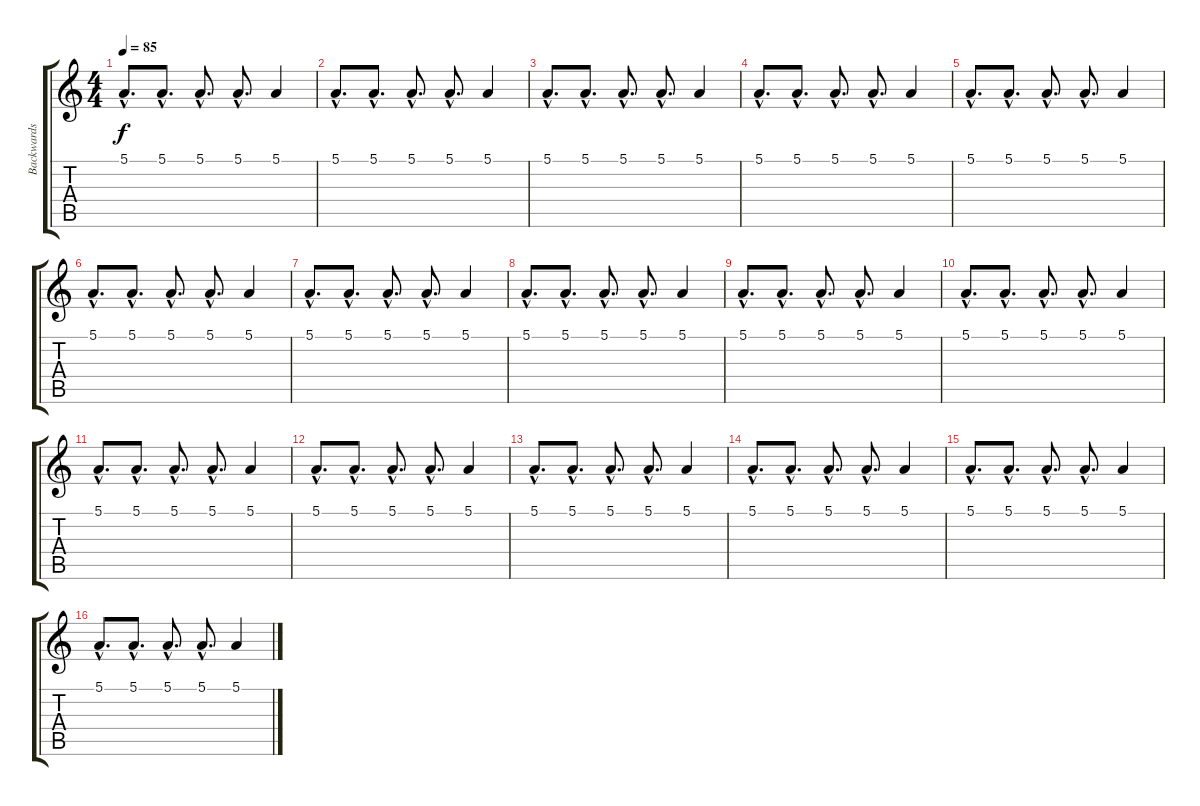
\track ("Backwards track sound" "Backwards ") {instrument guitarfretnoise}
\staff {score tabs}
\tuning (E4 B3 G3 D3 A2 E2) {hide}
\ts (4 4)
\tempo 85
\clef g2
\ks c
5.1{hac}.8{d dy f instrument guitarfretnoise} 5.1{hac}.8{d} 5.1{hac}.8{d} 5.1{hac}.8{d} 5.1.4 |
5.1{hac}.8{d} 5.1{hac}.8{d} 5.1{hac}.8{d} 5.1{hac}.8{d} 5.1.4 |
5.1{hac}.8{d} 5.1{hac}.8{d} 5.1{hac}.8{d} 5.1{hac}.8{d} 5.1.4 |
5.1{hac}.8{d} 5.1{hac}.8{d} 5.1{hac}.8{d} 5.1{hac}.8{d} 5.1.4 |
5.1{hac}.8{d} 5.1{hac}.8{d} 5.1{hac}.8{d} 5.1{hac}.8{d} 5.1.4 |
5.1{hac}.8{d} 5.1{hac}.8{d} 5.1{hac}.8{d} 5.1{hac}.8{d} 5.1.4 |
5.1{hac}.8{d} 5.1{hac}.8{d} 5.1{hac}.8{d} 5.1{hac}.8{d} 5.1.4 |
5.1{hac}.8{d} 5.1{hac}.8{d} 5.1{hac}.8{d} 5.1{hac}.8{d} 5.1.4 |
5.1{hac}.8{d} 5.1{hac}.8{d} 5.1{hac}.8{d} 5.1{hac}.8{d} 5.1.4 |
5.1{hac}.8{d} 5.1{hac}.8{d} 5.1{hac}.8{d} 5.1{hac}.8{d} 5.1.4 |
5.1{hac}.8{d} 5.1{hac}.8{d} 5.1{hac}.8{d} 5.1{hac}.8{d} 5.1.4 |
5.1{hac}.8{d} 5.1{hac}.8{d} 5.1{hac}.8{d} 5.1{hac}.8{d} 5.1.4 |
5.1{hac}.8{d} 5.1{hac}.8{d} 5.1{hac}.8{d} 5.1{hac}.8{d} 5.1.4 |
5.1{hac}.8{d} 5.1{hac}.8{d} 5.1{hac}.8{d} 5.1{hac}.8{d} 5.1.4 |
5.1{hac}.8{d} 5.1{hac}.8{d} 5.1{hac}.8{d} 5.1{hac}.8{d} 5.1.4 |
5.1{hac}.8{d} 5.1{hac}.8{d} 5.1{hac}.8{d} 5.1{hac}.8{d} 5.1.4
